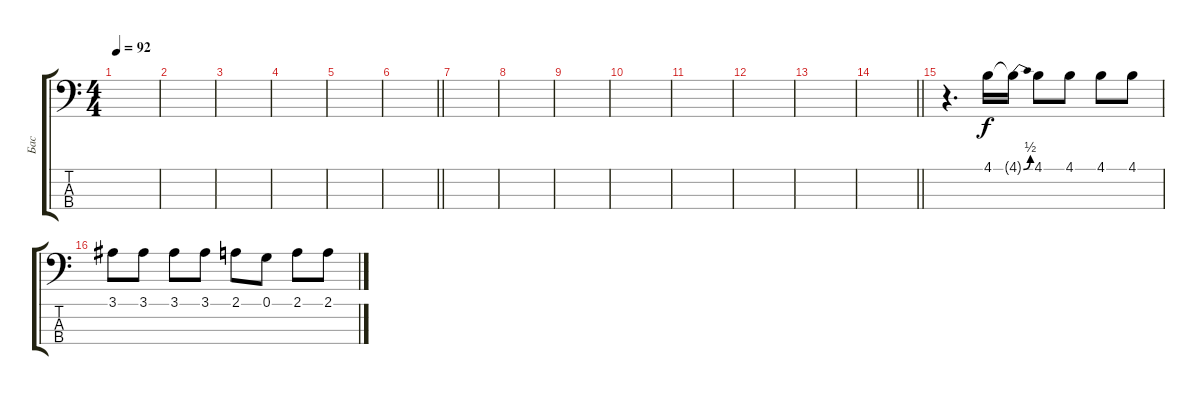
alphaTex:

\track ("Бас" "Бас") {instrument electricbassfinger}
\staff {score tabs}
\tuning (G2 D2 A1 E1) {hide}
\ts (4 4)
\tempo 92
\clef f4
\ks c
|
|
|
|
|
\barLineRight lightlight
|
|
|
|
|
|
|
|
\barLineRight lightlight
|
r.4{d} 4.1.16 4.1{be (bend 0 0 60 2) t}.16 4.1.8 4.1.8 4.1.8 4.1.8 |
3.1.8 3.1.8 3.1.8 3.1.8 2.1.8 0.1.8 2.1.8 2.1.8
